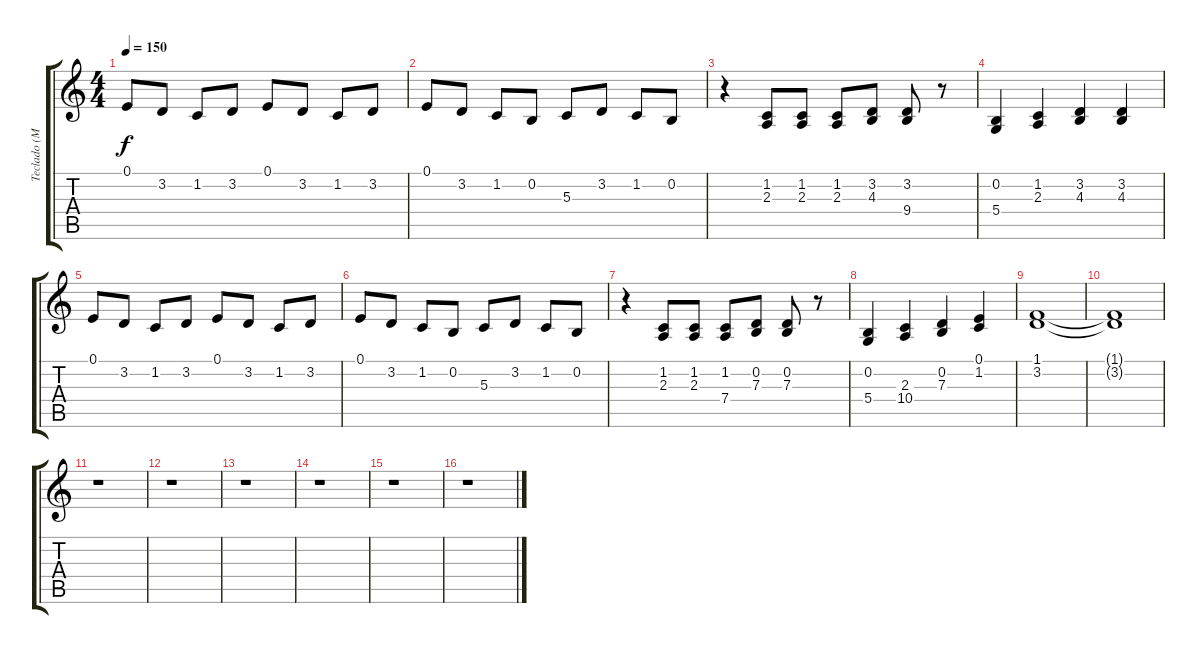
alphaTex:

\track ("Teclado (Mão Esquerda)" "Teclado (M") {instrument stringensemble1}
\staff {score tabs}
\tuning (E4 B3 G3 D3 A2 E2) {hide}
\ts (4 4)
\tempo 150
\clef g2
\ks c
0.1.8{dy f} 3.2.8 1.2.8 3.2.8 0.1.8 3.2.8 1.2.8 3.2.8 |
0.1.8 3.2.8 1.2.8 0.2.8 5.3.8 3.2.8 1.2.8 0.2.8 |
r.4 (1.2 2.3).8 (1.2 2.3).8 (1.2 2.3).8 (3.2 4.3).8 (3.2 9.4).8 r.8 |
(0.2 5.4).4 (1.2 2.3).4 (3.2 4.3).4 (3.2 4.3).4 |
0.1.8 3.2.8 1.2.8 3.2.8 0.1.8 3.2.8 1.2.8 3.2.8 |
0.1.8 3.2.8 1.2.8 0.2.8 5.3.8 3.2.8 1.2.8 0.2.8 |
r.4 (1.2 2.3).8 (1.2 2.3).8 (1.2 7.4).8 (0.2 7.3).8 (0.2 7.3).8 r.8 |
(0.2 5.4).4 (2.3 10.4).4 (0.2 7.3).4 (0.1 1.2).4 |
(1.1 3.2).1 |
(1.1{t} 3.2{t}).1 |
r.1 |
r.1 |
r.1 |
r.1 |
r.1 |
r.1
